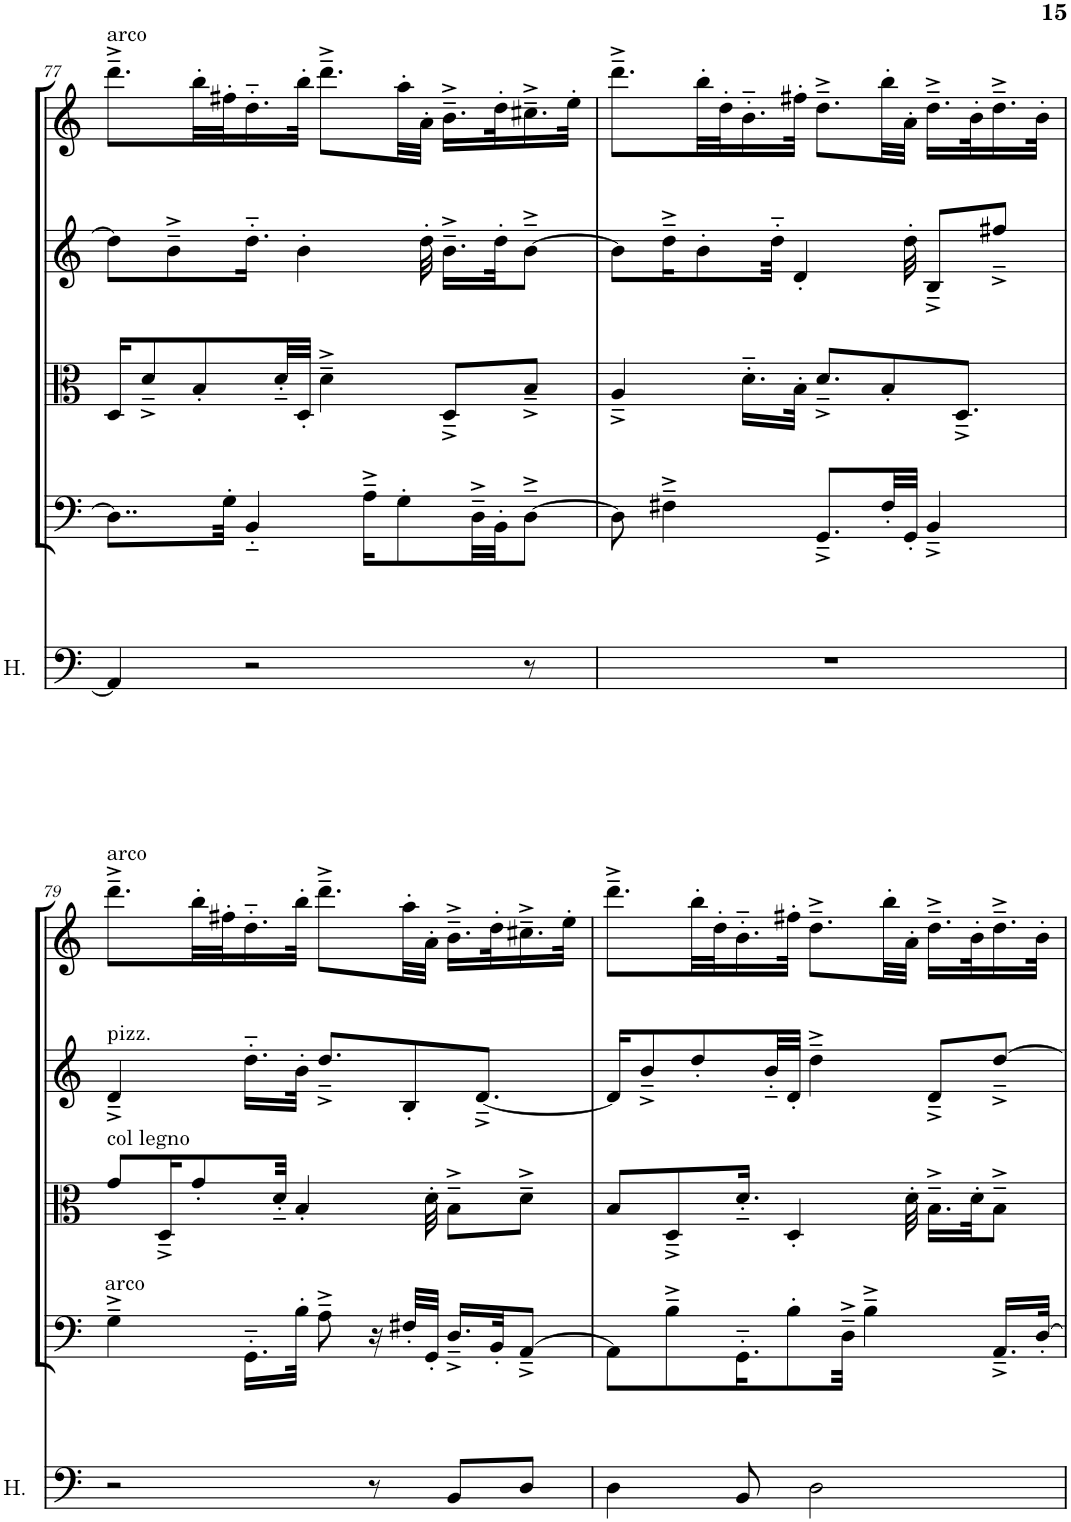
**kern	**kern	**kern	**kern	**kern
*part5	*part4	*part3	*part2	*part1
*staff5	*staff4	*staff3	*staff2	*staff1
*I"Homens	*I"Violoncello	*I"Viola	*I"Violin II	*I"Violin I
*I'H.	*I'Vc	*I'Vla	*I'Vln	*I'Vln
!!LO:PB:g=z
*clefF4	*clefF4	*clefC3	*clefG2	*clefG2
*k[]	*k[]	*k[]	*k[]	*k[]
*M7/8	*M7/8	*M7/8	*M7/8	*M7/8
=77	=77	=77	=77	=77
!	!	!	!	!LO:TX:a:t=arco
4AA/]	8..D\L]	16D/KL	8dd\L]	8.ddd~^\L
.	.	8d~^/	.	.
.	.	.	8b~^\	.
.	.	8B'/	.	32bb'\LL
.	32G'\Jkk	.	.	32ff#X'\J
2r	4BB'~/	.	16.dd'~\Jk	16.dd'~\
.	.	32d'~/LL	.	.
.	.	32D'/JJJ	4b'\	32bb'\JJk
.	.	4d~^\	.	8.ddd~^\L
.	16A~^\KL	.	.	.
.	8G'\	.	.	32aa'\LL
.	.	.	32dd'\	32a'\JJJ
.	.	8D~^/L	16.b~^\LL	16.b~^\LL
.	32D~^\LL	.	.	.
.	32BB'\JJ	.	32dd'\JK	32dd'\K
8r	[8D~^\J	8B~^/J	[8b~^\J	16.cc#X~^\
.	.	.	.	32ee'\JJk
=78	=78	=78	=78	=78
2..r	8D\]	4A~^/	8b\L]	8.ddd~^\L
.	4F#X~^\	.	16dd~^\K	.
.	.	.	8b'\	32bb'\LL
.	.	.	.	32dd'\J
.	.	16.d'~\LL	.	16.b'~\
.	.	.	32dd'~\Jkk	.
.	.	32B'\JJk	4d'/	32ff#X'\JJk
.	8.GG~^/L	8.d~^/L	.	8.dd~^\L
.	32F#'/LL	8B'/	.	32bb'\LL
.	32GG'/JJJ	.	32dd'\	32a'\JJJ
.	4BB~^/	.	8B~^/L	16.dd~^\LL
.	.	8.D~^/J	.	.
.	.	.	.	32b'\K
.	.	.	8ff#X~^/J	16.dd~^\
.	.	.	.	32b'\JJk
!!LO:LB:g=z
=79	=79	=79	=79	=79
!	!	!	!	!LO:TX:a:t=arco
!	!	!	!LO:TX:a:t=pizz.	!
!	!	!LO:TX:a:t=col legno	!	!
!	!LO:TX:a:t=arco	!	!	!
2r	4G~^\	8g/L	4d~^/	8.ddd~^\L
.	.	16D~^/K	.	.
.	.	8g'/	.	32bb'\LL
.	.	.	.	32ff#X'\J
.	16.GG'~\LL	.	16.dd'~\LL	16.dd'~\
.	.	32d'~/Jkk	.	.
.	32B'\JJk	4B'/	32b'\JJk	32bb'\JJk
.	8A~^\	.	8.dd~^/L	8.ddd~^\L
8r	16r	.	.	.
.	32F#X'/LLL	.	8B'/	32aa'\LL
.	32GG'/JJJ	32d'\	.	32a'\JJJ
8BB/L	16.D~^/LL	8B~^\L	.	16.b~^\LL
.	.	.	[8.d~^/J	.
.	32BB'/JK	.	.	32dd'\K
8D/J	[8AA~^/J	8d~^\J	.	16.cc#X~^\
.	.	.	.	32ee'\JJk
=80	=80	=80	=80	=80
4D\	8AA\L]	8B/L	16d/KL]	8.ddd~^\L
.	.	.	8b~^/	.
.	8B~^\	8D~^/	.	.
.	.	.	8dd'/	32bb'\LL
.	.	.	.	32dd'\J
8BB/	16.GG'~\K	16.d'~/Jk	.	16.b'~\
.	.	.	32b'~/LL	.
.	8B'\	4D'/	32d'/JJJ	32ff#X'\JJk
2D\	.	.	4dd~^\	8.dd~^\L
.	32D~^\Jkk	.	.	.
.	4B~^\	.	.	.
.	.	.	.	32bb'\LL
.	.	32d'\	.	32a'\JJJ
.	.	16.B~^\LL	8d~^/L	16.dd~^\LL
.	.	32d'\JK	.	32b'\K
.	16.AA~^/LL	8B~^\J	[8dd~^/J	16.dd~^\
.	[32D'/JJk	.	.	32b'\JJk
=	=	=	=	=
*-	*-	*-	*-	*-
